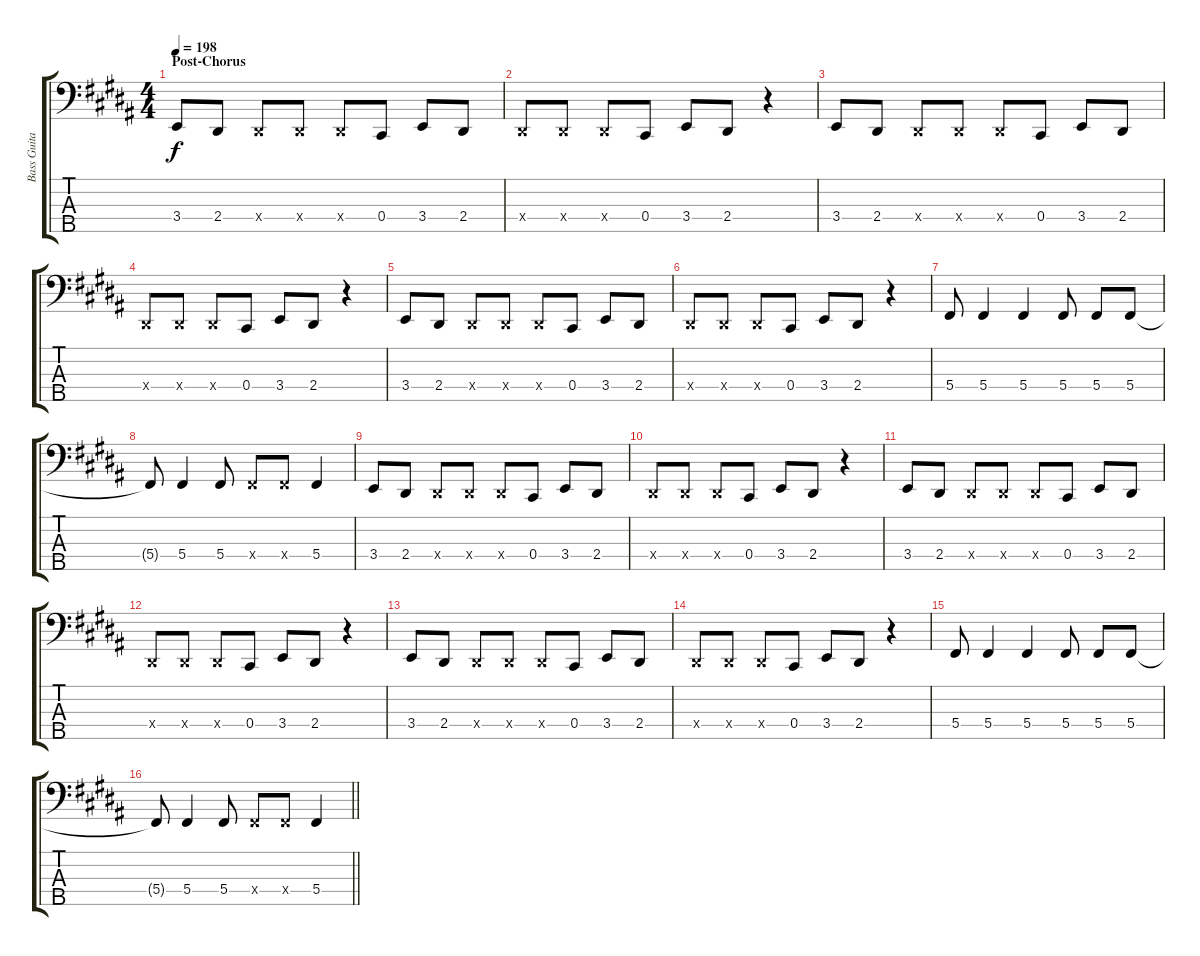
\track ("Bass Guitar" "Bass Guita") {instrument electricbasspick}
\staff {score tabs}
\tuning (Gb2 Db2 Ab1 Db1 Ab0) {hide}
\ts (4 4)
\section ("" "Post-Chorus")
\tempo 198
\clef f4
\ks b
3.4.8{dy f} 2.4.8 2.4{x}.8 2.4{x}.8 2.4{x}.8 0.4.8 3.4.8 2.4.8 |
2.4{x}.8 2.4{x}.8 2.4{x}.8 0.4.8 3.4.8 2.4.8 r.4 |
3.4.8 2.4.8 2.4{x}.8 2.4{x}.8 2.4{x}.8 0.4.8 3.4.8 2.4.8 |
2.4{x}.8 2.4{x}.8 2.4{x}.8 0.4.8 3.4.8 2.4.8 r.4 |
3.4.8 2.4.8 2.4{x}.8 2.4{x}.8 2.4{x}.8 0.4.8 3.4.8 2.4.8 |
2.4{x}.8 2.4{x}.8 2.4{x}.8 0.4.8 3.4.8 2.4.8 r.4 |
5.4.8 5.4.4 5.4.4 5.4.8 5.4.8 5.4.8 |
5.4{t}.8 5.4.4 5.4.8 5.4{x}.8 5.4{x}.8 5.4.4 |
3.4.8 2.4.8 2.4{x}.8 2.4{x}.8 2.4{x}.8 0.4.8 3.4.8 2.4.8 |
2.4{x}.8 2.4{x}.8 2.4{x}.8 0.4.8 3.4.8 2.4.8 r.4 |
3.4.8 2.4.8 2.4{x}.8 2.4{x}.8 2.4{x}.8 0.4.8 3.4.8 2.4.8 |
2.4{x}.8 2.4{x}.8 2.4{x}.8 0.4.8 3.4.8 2.4.8 r.4 |
3.4.8 2.4.8 2.4{x}.8 2.4{x}.8 2.4{x}.8 0.4.8 3.4.8 2.4.8 |
2.4{x}.8 2.4{x}.8 2.4{x}.8 0.4.8 3.4.8 2.4.8 r.4 |
5.4.8 5.4.4 5.4.4 5.4.8 5.4.8 5.4.8 |
\barLineRight lightlight
5.4{t}.8 5.4.4 5.4.8 5.4{x}.8 5.4{x}.8 5.4.4
